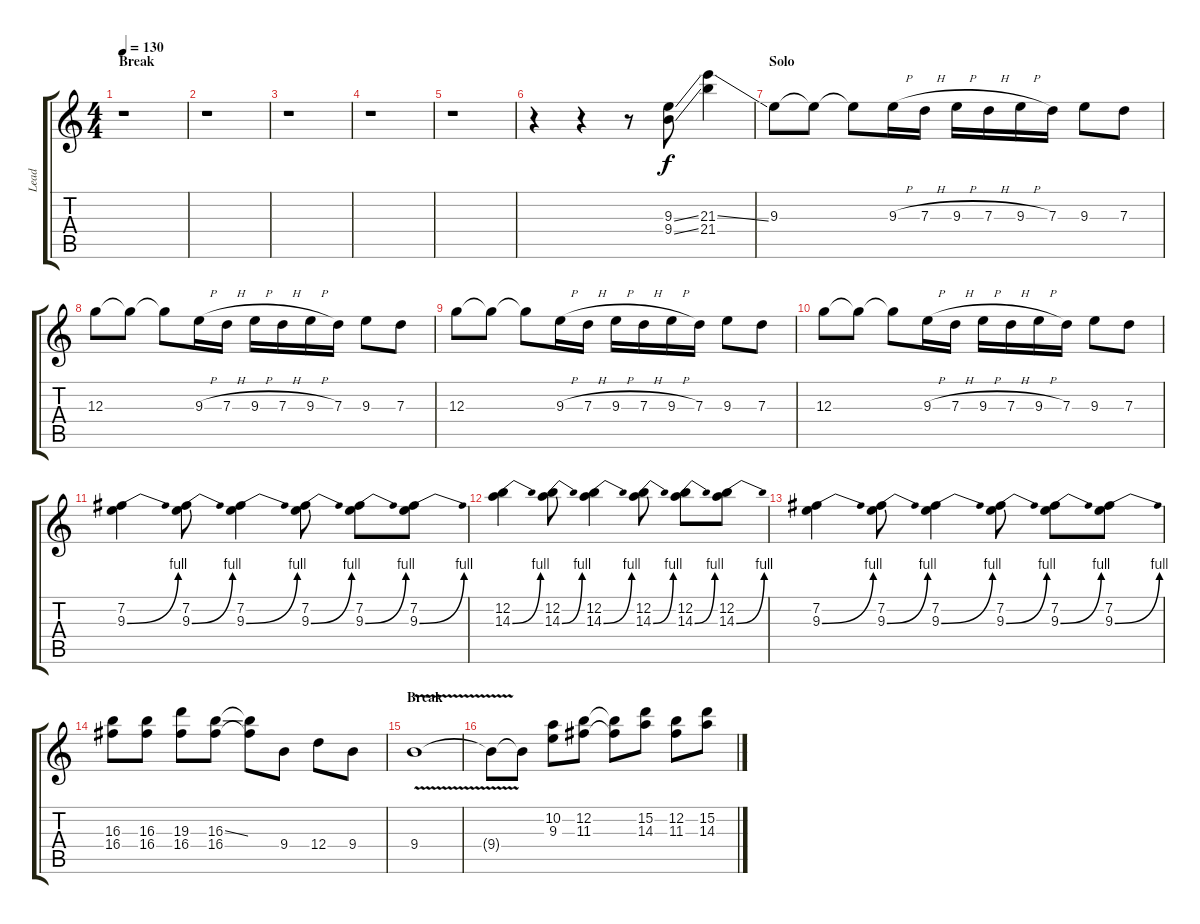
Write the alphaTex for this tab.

\track ("Lead" "Lead") {instrument distortionguitar}
\staff {score tabs}
\tuning (E4 B3 G3 D3 A2 E2) {hide}
\ts (4 4)
\section ("" "Break")
\tempo 130
\clef g2
\ks c
r.1{dy f} |
r.1 |
r.1 |
r.1 |
r.1 |
r.4 r.4 r.8 (9.3{ss} 9.4{ss}).8 (21.3{ss} 21.4).4 |
\section ("" "Solo")
9.3.8 9.3{t}.8 9.3{t}.8 9.3{h}.16 7.3{h}.16 9.3{h}.16 7.3{h}.16 9.3{h}.16 7.3.16 9.3.8 7.3.8 |
12.3.8 12.3{t}.8 12.3{t}.8 9.3{h}.16 7.3{h}.16 9.3{h}.16 7.3{h}.16 9.3{h}.16 7.3.16 9.3.8 7.3.8 |
12.3.8 12.3{t}.8 12.3{t}.8 9.3{h}.16 7.3{h}.16 9.3{h}.16 7.3{h}.16 9.3{h}.16 7.3.16 9.3.8 7.3.8 |
12.3.8 12.3{t}.8 12.3{t}.8 9.3{h}.16 7.3{h}.16 9.3{h}.16 7.3{h}.16 9.3{h}.16 7.3.16 9.3.8 7.3.8 |
(7.2 9.3{be (bend 0 0 60 4)}).4 (7.2 9.3{be (bend 0 0 60 4)}).8 (7.2 9.3{be (bend 0 0 60 4)}).4 (7.2 9.3{be (bend 0 0 60 4)}).8 (7.2 9.3{be (bend 0 0 60 4)}).8 (7.2 9.3{be (bend 0 0 60 4)}).8 |
(12.2 14.3{be (bend 0 0 60 4)}).4 (12.2 14.3{be (bend 0 0 60 4)}).8 (12.2 14.3{be (bend 0 0 60 4)}).4 (12.2 14.3{be (bend 0 0 60 4)}).8 (12.2 14.3{be (bend 0 0 60 4)}).8 (12.2 14.3{be (bend 0 0 60 4)}).8 |
(7.2 9.3{be (bend 0 0 60 4)}).4 (7.2 9.3{be (bend 0 0 60 4)}).8 (7.2 9.3{be (bend 0 0 60 4)}).4 (7.2 9.3{be (bend 0 0 60 4)}).8 (7.2 9.3{be (bend 0 0 60 4)}).8 (7.2 9.3{be (bend 0 0 60 4)}).8 |
(16.3 16.4).8 (16.3 16.4).8 (19.3 16.4).8 (16.3{ss} 16.4).8 (16.3{t} 16.4{t}).8 9.4.8 12.4.8 9.4.8 |
\section ("" "Break")
9.4{v}.1 |
9.4{t}.8 9.4{t}.8 (10.2 9.3).8 (12.2 11.3).8 (12.2{t} 11.3{t}).8 (15.2 14.3).8 (12.2 11.3).8 (15.2 14.3).8
